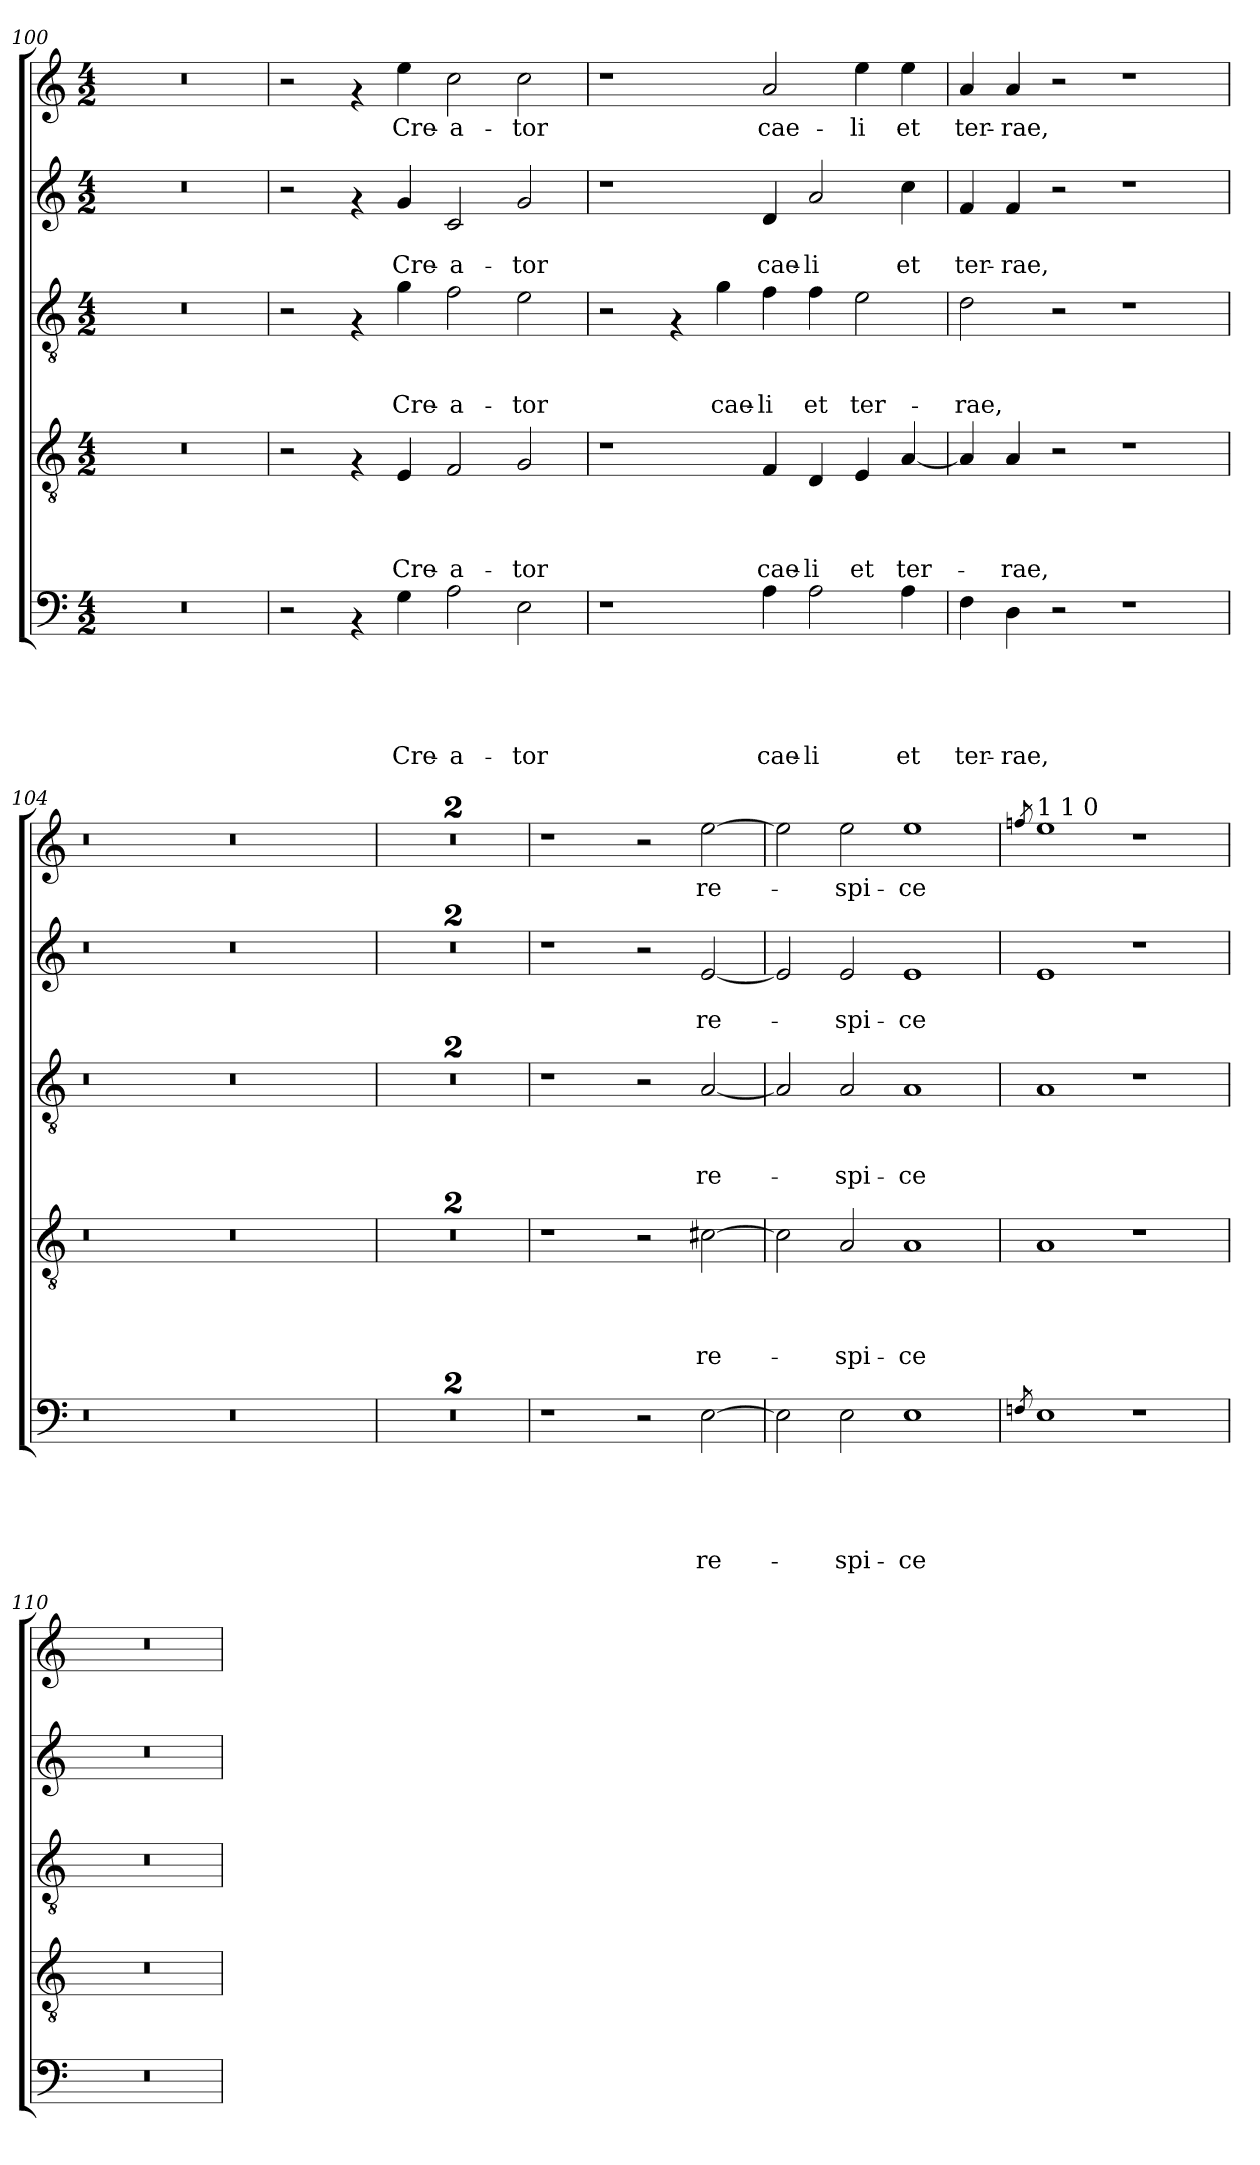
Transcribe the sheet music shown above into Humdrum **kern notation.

**kern	**text	**text	**text	**text	**text	**kern	**text	**text	**text	**text	**kern	**text	**text	**text	**kern	**text	**text	**kern	**text
*part5	*part5	*part5	*part5	*part5	*part5	*part4	*part4	*part4	*part4	*part4	*part3	*part3	*part3	*part3	*part2	*part2	*part2	*part1	*part1
*staff5	*staff5	*staff5	*staff5	*staff5	*staff5	*staff4	*staff4	*staff4	*staff4	*staff4	*staff3	*staff3	*staff3	*staff3	*staff2	*staff2	*staff2	*staff1	*staff1
*clefF4	*	*	*	*	*	*clefGv2	*	*	*	*	*clefGv2	*	*	*	*clefG2	*	*	*clefG2	*
*k[]	*	*	*	*	*	*k[]	*	*	*	*	*k[]	*	*	*	*k[]	*	*	*k[]	*
*C:	*	*	*	*	*	*C:	*	*	*	*	*C:	*	*	*	*C:	*	*	*C:	*
*M4/2	*	*	*	*	*	*M4/2	*	*	*	*	*M4/2	*	*	*	*M4/2	*	*	*M4/2	*
=100	=100	=100	=100	=100	=100	=100	=100	=100	=100	=100	=100	=100	=100	=100	=100	=100	=100	=100	=100
0r	.	.	.	.	.	0r	.	.	.	.	0r	.	.	.	0r	.	.	0r	.
=101	=101	=101	=101	=101	=101	=101	=101	=101	=101	=101	=101	=101	=101	=101	=101	=101	=101	=101	=101
2r	.	.	.	.	.	2r	.	.	.	.	2r	.	.	.	2r	.	.	2r	.
4rAA	.	.	.	.	.	4rF	.	.	.	.	4rF	.	.	.	4rf	.	.	4rf	.
!	!	!	!	!	!LO:LY:b	!	!	!	!	!LO:LY:b	!	!	!	!LO:LY:b	!	!	!LO:LY:b	!	!LO:LY:b
4G\	.	.	.	.	Cre-	4E/	.	.	.	Cre-	4g\	.	.	Cre-	4g/	.	Cre-	4ee\	Cre-
!	!	!	!	!	!LO:LY:b	!	!	!	!	!LO:LY:b	!	!	!	!LO:LY:b	!	!	!LO:LY:b	!	!LO:LY:b
2A\	.	.	.	.	-a-	2F/	.	.	.	-a-	2f\	.	.	-a-	2c/	.	-a-	2cc\	-a-
!	!	!	!	!	!LO:LY:b	!	!	!	!	!LO:LY:b	!	!	!	!LO:LY:b	!	!	!LO:LY:b	!	!LO:LY:b
2E\	.	.	.	.	-tor	2G/	.	.	.	-tor	2e\	.	.	-tor	2g/	.	-tor	2cc\	-tor
!!LO:PB:g=z
=102	=102	=102	=102	=102	=102	=102	=102	=102	=102	=102	=102	=102	=102	=102	=102	=102	=102	=102	=102
1r	.	.	.	.	.	1r	.	.	.	.	2r	.	.	.	1r	.	.	1r	.
.	.	.	.	.	.	.	.	.	.	.	4rF	.	.	.	.	.	.	.	.
!	!	!	!	!	!	!	!	!	!	!	!	!	!	!LO:LY:b	!	!	!	!	!
.	.	.	.	.	.	.	.	.	.	.	4g\	.	.	cae-	.	.	.	.	.
!	!	!	!	!	!LO:LY:b	!	!	!	!	!LO:LY:b	!	!	!	!LO:LY:b	!	!	!LO:LY:b	!	!LO:LY:b
4A\	.	.	.	.	cae-	4F/	.	.	.	cae-	4f\	.	.	-li	4d/	.	cae-	2a/	cae-
!	!	!	!	!	!LO:LY:b	!	!	!	!	!LO:LY:b	!	!	!	!LO:LY:b	!	!	!LO:LY:b	!	!
2A\	.	.	.	.	-li	4D/	.	.	.	-li	4f\	.	.	et	2a/	.	-li	.	.
!	!	!	!	!	!	!	!	!	!	!LO:LY:b	!	!	!	!LO:LY:b	!	!	!	!	!LO:LY:b
.	.	.	.	.	.	4E/	.	.	.	et	2e\	.	.	ter-	.	.	.	4ee\	-li
!	!	!	!	!	!LO:LY:b	!	!	!	!	!LO:LY:b	!	!	!	!	!	!	!LO:LY:b	!	!LO:LY:b
4A\	.	.	.	.	et	[<4A/	.	.	.	ter-	.	.	.	.	4cc\	.	et	4ee\	et
=103	=103	=103	=103	=103	=103	=103	=103	=103	=103	=103	=103	=103	=103	=103	=103	=103	=103	=103	=103
!	!	!	!	!	!LO:LY:b	!	!	!	!	!	!	!	!	!LO:LY:b	!	!	!LO:LY:b	!	!LO:LY:b
4F\	.	.	.	.	ter-	4A/]	.	.	.	.	2d\	.	.	-rae,	4f/	.	ter-	4a/	ter-
!	!	!	!	!	!LO:LY:b	!	!	!	!	!LO:LY:b	!	!	!	!	!	!	!LO:LY:b	!	!LO:LY:b
4D\	.	.	.	.	-rae,	4A/	.	.	.	-rae,	.	.	.	.	4f/	.	-rae,	4a/	-rae,
2r	.	.	.	.	.	2r	.	.	.	.	2r	.	.	.	2r	.	.	2r	.
1r	.	.	.	.	.	1r	.	.	.	.	1r	.	.	.	1r	.	.	1r	.
=104	=104	=104	=104	=104	=104	=104	=104	=104	=104	=104	=104	=104	=104	=104	=104	=104	=104	=104	=104
0r	.	.	.	.	.	0r	.	.	.	.	0r	.	.	.	0r	.	.	0r	.
0r	.	.	.	.	.	0r	.	.	.	.	0r	.	.	.	0r	.	.	0r	.
=105	=105	=105	=105	=105	=105	=105	=105	=105	=105	=105	=105	=105	=105	=105	=105	=105	=105	=105	=105
0r	.	.	.	.	.	0r	.	.	.	.	0r	.	.	.	0r	.	.	0r	.
=106	=106	=106	=106	=106	=106	=106	=106	=106	=106	=106	=106	=106	=106	=106	=106	=106	=106	=106	=106
0r	.	.	.	.	.	0r	.	.	.	.	0r	.	.	.	0r	.	.	0r	.
=107	=107	=107	=107	=107	=107	=107	=107	=107	=107	=107	=107	=107	=107	=107	=107	=107	=107	=107	=107
1r	.	.	.	.	.	1r	.	.	.	.	1r	.	.	.	1r	.	.	1r	.
2r	.	.	.	.	.	2r	.	.	.	.	2r	.	.	.	2r	.	.	2r	.
!	!	!	!	!	!LO:LY:b	!	!	!	!	!LO:LY:b	!	!	!	!LO:LY:b	!	!	!LO:LY:b	!	!LO:LY:b
[>2E\	.	.	.	.	re-	[>2c#X\	.	.	.	re-	[<2A/	.	.	re-	[<2e/	.	re-	[>2ee\	re-
=108	=108	=108	=108	=108	=108	=108	=108	=108	=108	=108	=108	=108	=108	=108	=108	=108	=108	=108	=108
2E\]	.	.	.	.	.	2c#\]	.	.	.	.	2A/]	.	.	.	2e/]	.	.	2ee\]	.
!	!	!	!	!	!LO:LY:b	!	!	!	!	!LO:LY:b	!	!	!	!LO:LY:b	!	!	!LO:LY:b	!	!LO:LY:b
2E\	.	.	.	.	-spi-	2A/	.	.	.	-spi-	2A/	.	.	-spi-	2e/	.	-spi-	2ee\	-spi-
!	!	!	!	!	!LO:LY:b	!	!	!	!	!LO:LY:b	!	!	!	!LO:LY:b	!	!	!LO:LY:b	!	!LO:LY:b
1E	.	.	.	.	-ce	1A	.	.	.	-ce	1A	.	.	-ce	1e	.	-ce	1ee	-ce
!!LO:LB:g=z
=109	=109	=109	=109	=109	=109	=109	=109	=109	=109	=109	=109	=109	=109	=109	=109	=109	=109	=109	=109
8qFn/	.	.	.	.	.	.	.	.	.	.	.	.	.	.	.	.	.	8qffn/	.
!	!	!	!	!	!	!	!	!	!	!	!	!	!	!	!	!	!	!LO:TX:a:t=1 1 0	!
1E	.	.	.	.	.	1A	.	.	.	.	1A	.	.	.	1e	.	.	1ee	.
1r	.	.	.	.	.	1r	.	.	.	.	1r	.	.	.	1r	.	.	1r	.
=110	=110	=110	=110	=110	=110	=110	=110	=110	=110	=110	=110	=110	=110	=110	=110	=110	=110	=110	=110
0r	.	.	.	.	.	0r	.	.	.	.	0r	.	.	.	0r	.	.	0r	.
=	=	=	=	=	=	=	=	=	=	=	=	=	=	=	=	=	=	=	=
*-	*-	*-	*-	*-	*-	*-	*-	*-	*-	*-	*-	*-	*-	*-	*-	*-	*-	*-	*-
